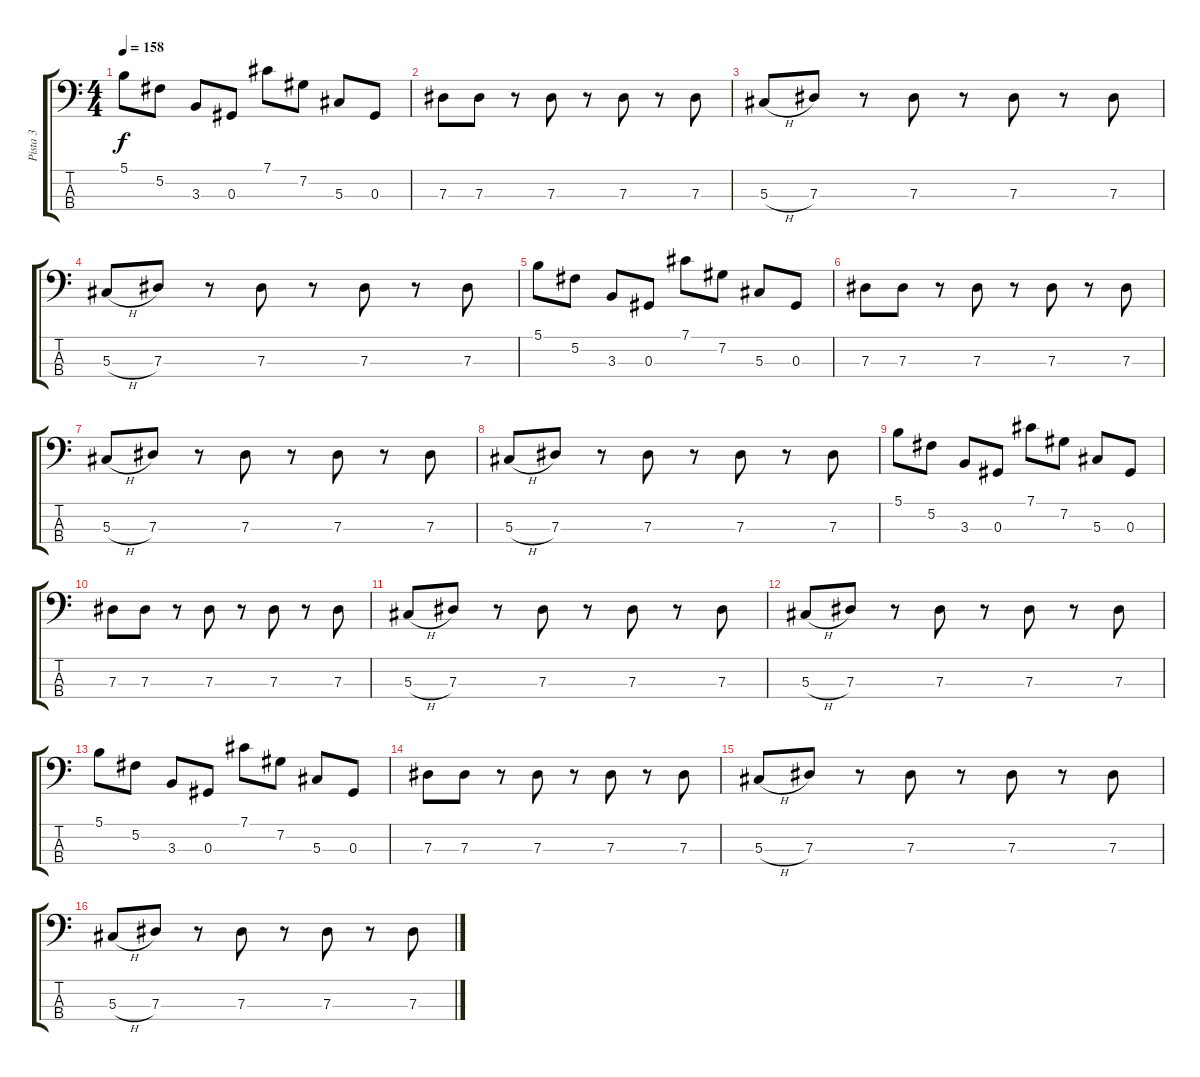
\track ("Pista 3" "Pista 3") {instrument slapbass2}
\staff {score tabs}
\tuning (Gb2 Db2 Ab1 Eb1) {hide}
\ts (4 4)
\tempo 158
\clef f4
\ks c
5.1.8{dy f} 5.2.8 3.3.8 0.3.8 7.1.8 7.2.8 5.3.8 0.3.8 |
7.3.8 7.3.8 r.8 7.3.8 r.8 7.3.8 r.8 7.3.8 |
5.3{h}.8 7.3.8 r.8 7.3.8 r.8 7.3.8 r.8 7.3.8 |
5.3{h}.8 7.3.8 r.8 7.3.8 r.8 7.3.8 r.8 7.3.8 |
5.1.8 5.2.8 3.3.8 0.3.8 7.1.8 7.2.8 5.3.8 0.3.8 |
7.3.8 7.3.8 r.8 7.3.8 r.8 7.3.8 r.8 7.3.8 |
5.3{h}.8 7.3.8 r.8 7.3.8 r.8 7.3.8 r.8 7.3.8 |
5.3{h}.8 7.3.8 r.8 7.3.8 r.8 7.3.8 r.8 7.3.8 |
5.1.8 5.2.8 3.3.8 0.3.8 7.1.8 7.2.8 5.3.8 0.3.8 |
7.3.8 7.3.8 r.8 7.3.8 r.8 7.3.8 r.8 7.3.8 |
5.3{h}.8 7.3.8 r.8 7.3.8 r.8 7.3.8 r.8 7.3.8 |
5.3{h}.8 7.3.8 r.8 7.3.8 r.8 7.3.8 r.8 7.3.8 |
5.1.8 5.2.8 3.3.8 0.3.8 7.1.8 7.2.8 5.3.8 0.3.8 |
7.3.8 7.3.8 r.8 7.3.8 r.8 7.3.8 r.8 7.3.8 |
5.3{h}.8 7.3.8 r.8 7.3.8 r.8 7.3.8 r.8 7.3.8 |
5.3{h}.8 7.3.8 r.8 7.3.8 r.8 7.3.8 r.8 7.3.8
